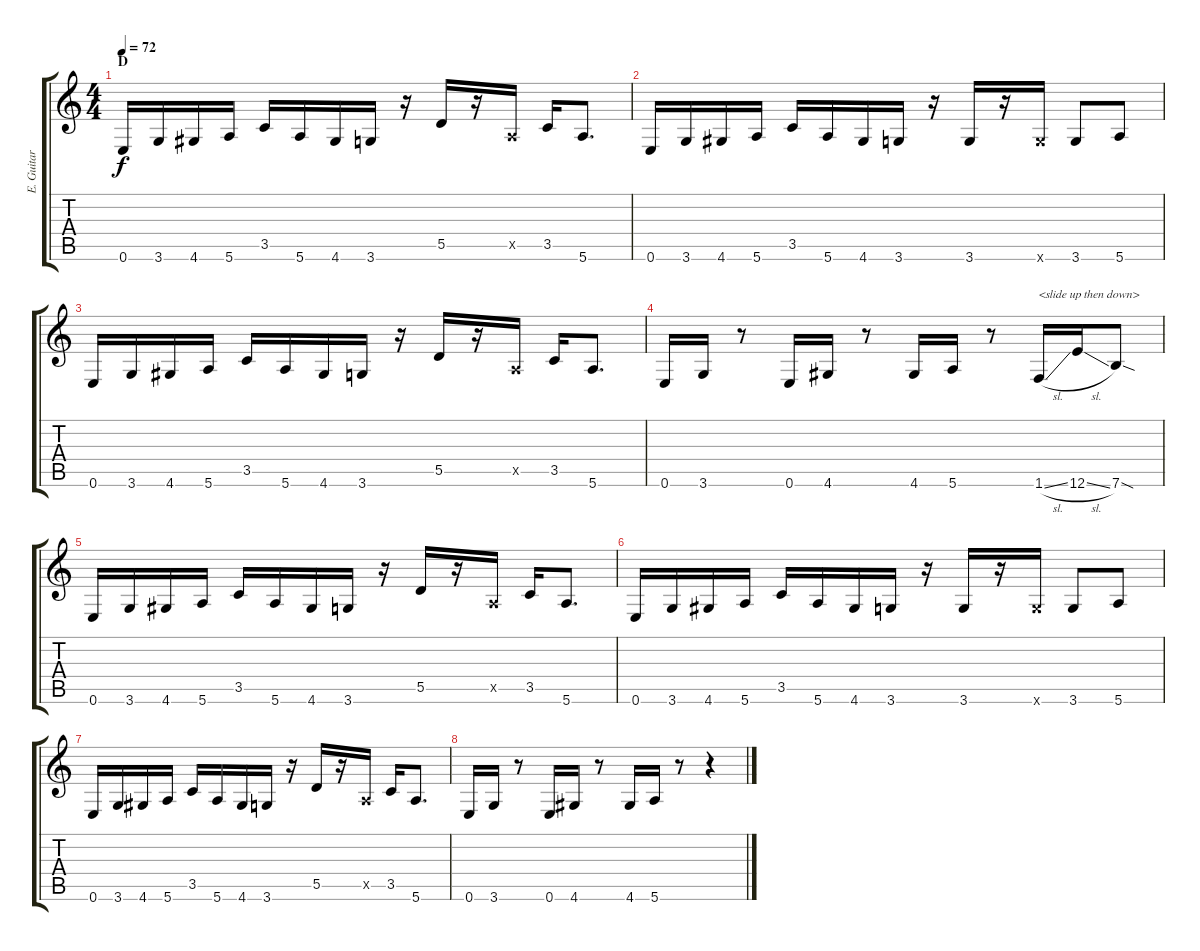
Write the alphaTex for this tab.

\track ("E. Guitar III" "E. Guitar ") {instrument overdrivenguitar}
\staff {score tabs}
\tuning (E4 B3 G3 D3 A2 E2) {hide}
\ts (4 4)
\section ("" "D")
\tempo 72
\clef g2
\ks aminor
0.6.16{dy f} 3.6.16 4.6.16 5.6.16 3.5.16 5.6.16 4.6.16 3.6.16 r.16 5.5.16 r.16 0.5{x}.16 3.5.16 5.6.8{d} |
0.6.16 3.6.16 4.6.16 5.6.16 3.5.16 5.6.16 4.6.16 3.6.16 r.16 3.6.16 r.16 3.6{x}.16 3.6.8 5.6.8 |
0.6.16 3.6.16 4.6.16 5.6.16 3.5.16 5.6.16 4.6.16 3.6.16 r.16 5.5.16 r.16 0.5{x}.16 3.5.16 5.6.8{d} |
0.6.16 3.6.16 r.8 0.6.16 4.6.16 r.8 4.6.16 5.6.16 r.8 1.6{sl}.16{txt "<slide up then down>"} 12.6{sl}.16 7.6{sod}.8 |
0.6.16 3.6.16 4.6.16 5.6.16 3.5.16 5.6.16 4.6.16 3.6.16 r.16 5.5.16 r.16 0.5{x}.16 3.5.16 5.6.8{d} |
0.6.16 3.6.16 4.6.16 5.6.16 3.5.16 5.6.16 4.6.16 3.6.16 r.16 3.6.16 r.16 3.6{x}.16 3.6.8 5.6.8 |
0.6.16 3.6.16 4.6.16 5.6.16 3.5.16 5.6.16 4.6.16 3.6.16 r.16 5.5.16 r.16 0.5{x}.16 3.5.16 5.6.8{d} |
0.6.16 3.6.16 r.8 0.6.16 4.6.16 r.8 4.6.16 5.6.16 r.8 r.4
